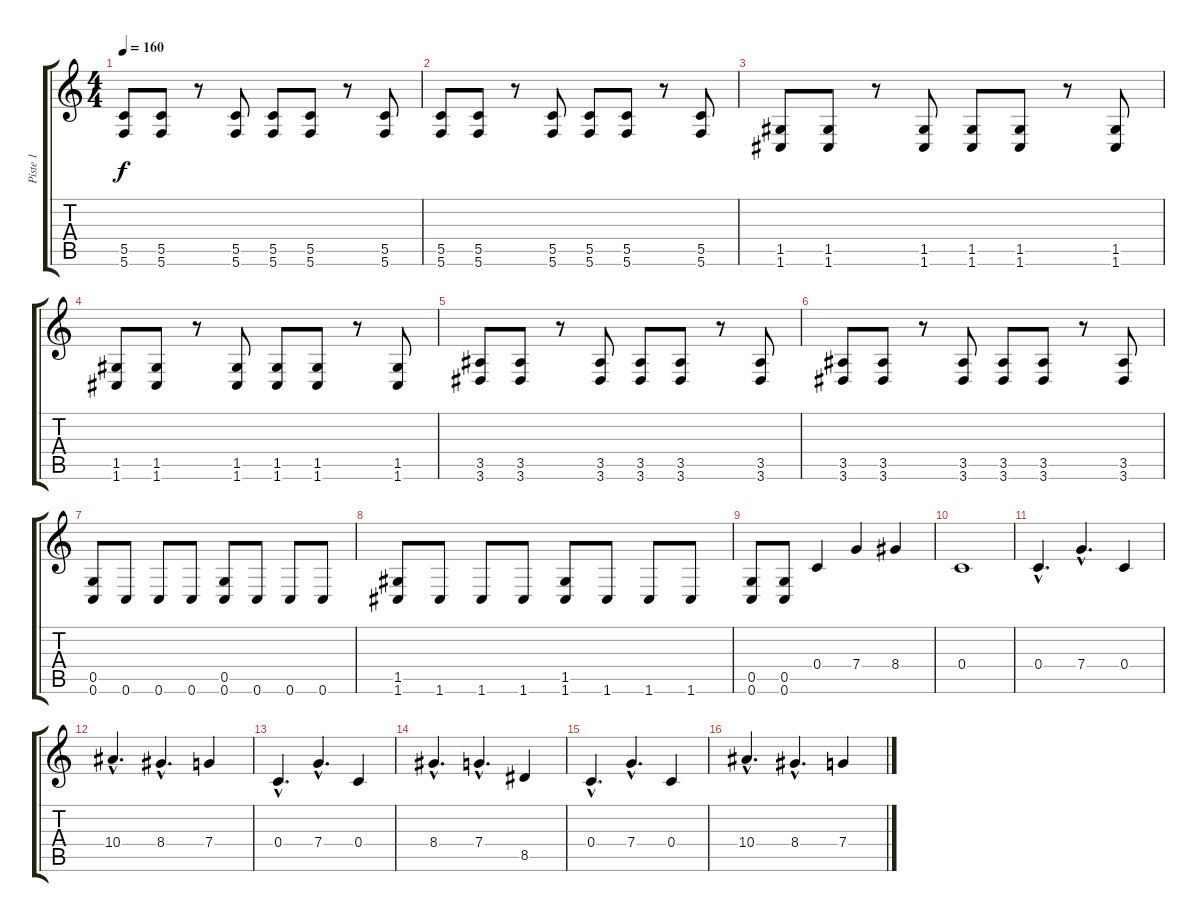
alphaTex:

\track ("Piste 1" "Piste 1") {instrument distortionguitar}
\staff {score tabs}
\tuning (D4 A3 F3 C3 G2 C2) {hide}
\ts (4 4)
\tempo 160
\clef g2
\ks c
(5.5 5.6).8{dy f} (5.5 5.6).8 r.8 (5.5 5.6).8 (5.5 5.6).8 (5.5 5.6).8 r.8 (5.5 5.6).8 |
(5.5 5.6).8 (5.5 5.6).8 r.8 (5.5 5.6).8 (5.5 5.6).8 (5.5 5.6).8 r.8 (5.5 5.6).8 |
(1.5 1.6).8 (1.5 1.6).8 r.8 (1.5 1.6).8 (1.5 1.6).8 (1.5 1.6).8 r.8 (1.5 1.6).8 |
(1.5 1.6).8 (1.5 1.6).8 r.8 (1.5 1.6).8 (1.5 1.6).8 (1.5 1.6).8 r.8 (1.5 1.6).8 |
(3.5 3.6).8 (3.5 3.6).8 r.8 (3.5 3.6).8 (3.5 3.6).8 (3.5 3.6).8 r.8 (3.5 3.6).8 |
(3.5 3.6).8 (3.5 3.6).8 r.8 (3.5 3.6).8 (3.5 3.6).8 (3.5 3.6).8 r.8 (3.5 3.6).8 |
(0.5 0.6).8 0.6.8 0.6.8 0.6.8 (0.5 0.6).8 0.6.8 0.6.8 0.6.8 |
(1.5 1.6).8 1.6.8 1.6.8 1.6.8 (1.5 1.6).8 1.6.8 1.6.8 1.6.8 |
(0.5 0.6).8 (0.5 0.6).8 0.4.4 7.4.4 8.4.4 |
0.4.1 |
0.4{hac}.4{d} 7.4{hac}.4{d} 0.4.4 |
10.4{hac}.4{d} 8.4{hac}.4{d} 7.4.4 |
0.4{hac}.4{d} 7.4{hac}.4{d} 0.4.4 |
8.4{hac}.4{d} 7.4{hac}.4{d} 8.5.4 |
0.4{hac}.4{d} 7.4{hac}.4{d} 0.4.4 |
10.4{hac}.4{d} 8.4{hac}.4{d} 7.4.4
